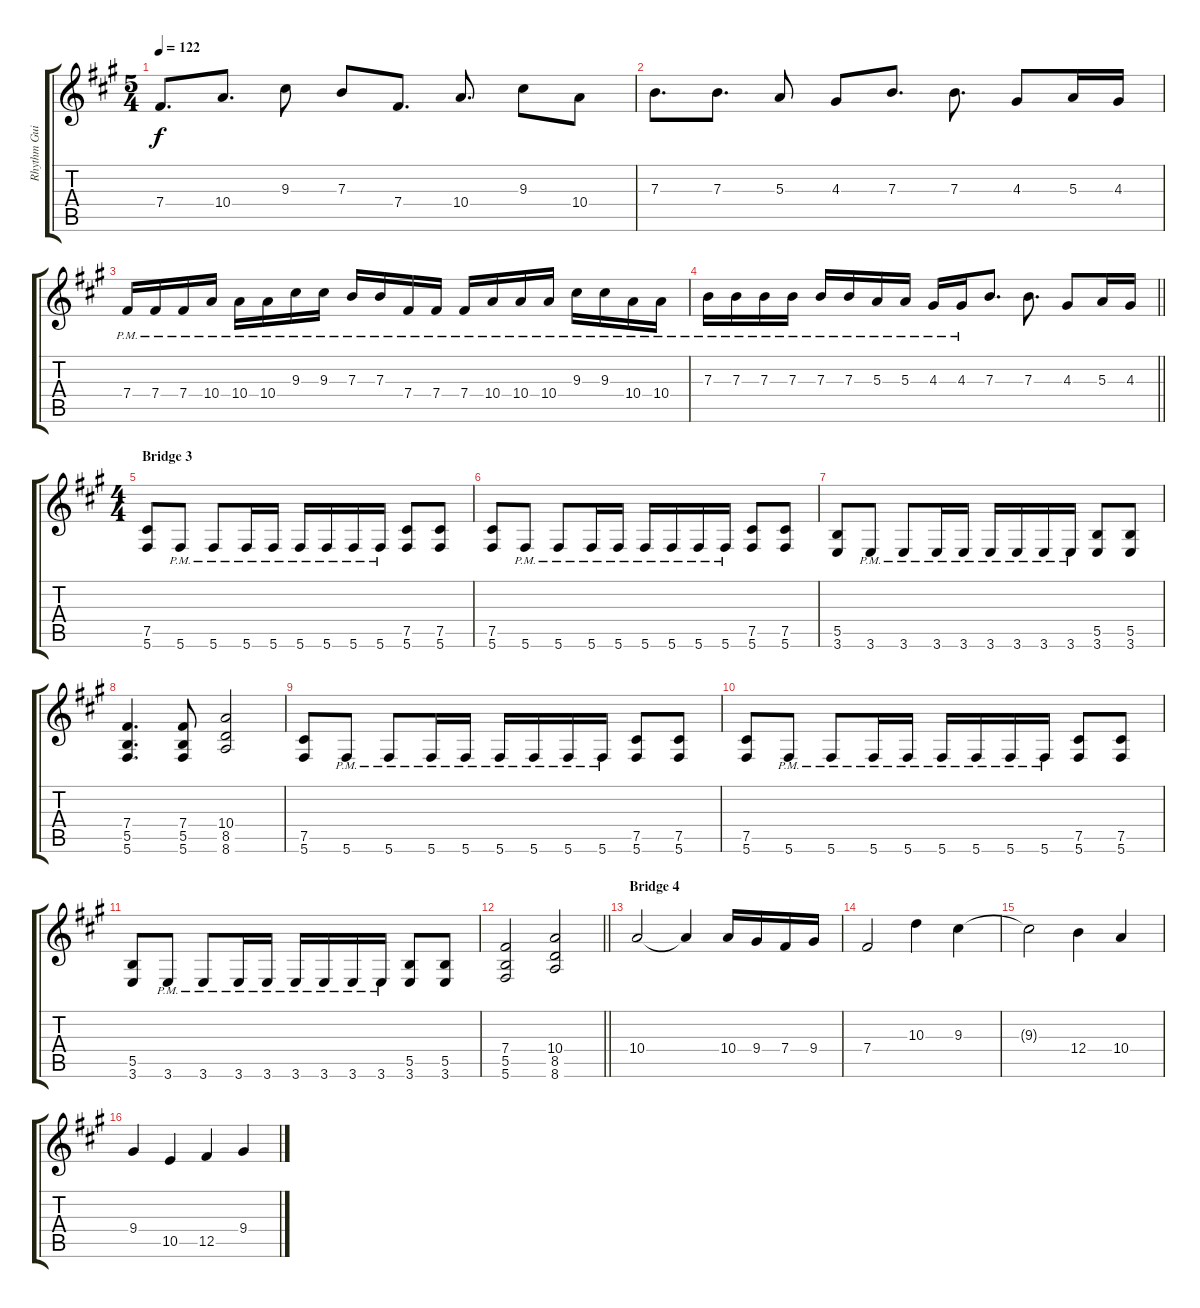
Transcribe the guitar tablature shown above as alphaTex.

\track ("Rhythm Guitar" "Rhythm Gui") {instrument distortionguitar}
\staff {score tabs}
\tuning (Db4 Ab3 E3 B2 Gb2 Db2) {hide}
\ts (5 4)
\tempo 122
\clef g2
\ks f#minor
7.4.8{d dy f} 10.4.8{d} 9.3.8 7.3.8 7.4.8{d} 10.4.8{d} 9.3.8 10.4.8 |
7.3.8{d} 7.3.8{d} 5.3.8 4.3.8 7.3.8{d} 7.3.8{d} 4.3.8 5.3.16 4.3.16 |
7.4{pm}.16 7.4{pm}.16 7.4{pm}.16 10.4{pm}.16 10.4{pm}.16 10.4{pm}.16 9.3{pm}.16 9.3{pm}.16 7.3{pm}.16 7.3{pm}.16 7.4{pm}.16 7.4{pm}.16 7.4{pm}.16 10.4{pm}.16 10.4{pm}.16 10.4{pm}.16 9.3{pm}.16 9.3{pm}.16 10.4{pm}.16 10.4{pm}.16 |
\barLineRight lightlight
7.3{pm}.16 7.3{pm}.16 7.3{pm}.16 7.3{pm}.16 7.3{pm}.16 7.3{pm}.16 5.3{pm}.16 5.3{pm}.16 4.3{pm}.16 4.3{pm}.16 7.3.8{d} 7.3.8{d} 4.3.8 5.3.16 4.3.16 |
\ts (4 4)
\section ("" "Bridge 3")
(7.5 5.6).8 5.6{pm}.8 5.6{pm}.8 5.6{pm}.16 5.6{pm}.16 5.6{pm}.16 5.6{pm}.16 5.6{pm}.16 5.6{pm}.16 (7.5 5.6).8 (7.5 5.6).8 |
(7.5 5.6).8 5.6{pm}.8 5.6{pm}.8 5.6{pm}.16 5.6{pm}.16 5.6{pm}.16 5.6{pm}.16 5.6{pm}.16 5.6{pm}.16 (7.5 5.6).8 (7.5 5.6).8 |
(5.5 3.6).8 3.6{pm}.8 3.6{pm}.8 3.6{pm}.16 3.6{pm}.16 3.6{pm}.16 3.6{pm}.16 3.6{pm}.16 3.6{pm}.16 (5.5 3.6).8 (5.5 3.6).8 |
(7.4 5.5 5.6).4{d} (7.4 5.5 5.6).8 (10.4 8.5 8.6).2 |
(7.5 5.6).8 5.6{pm}.8 5.6{pm}.8 5.6{pm}.16 5.6{pm}.16 5.6{pm}.16 5.6{pm}.16 5.6{pm}.16 5.6{pm}.16 (7.5 5.6).8 (7.5 5.6).8 |
(7.5 5.6).8 5.6{pm}.8 5.6{pm}.8 5.6{pm}.16 5.6{pm}.16 5.6{pm}.16 5.6{pm}.16 5.6{pm}.16 5.6{pm}.16 (7.5 5.6).8 (7.5 5.6).8 |
(5.5 3.6).8 3.6{pm}.8 3.6{pm}.8 3.6{pm}.16 3.6{pm}.16 3.6{pm}.16 3.6{pm}.16 3.6{pm}.16 3.6{pm}.16 (5.5 3.6).8 (5.5 3.6).8 |
\barLineRight lightlight
(7.4 5.5 5.6).2 (10.4 8.5 8.6).2 |
\section ("" "Bridge 4")
10.4.2 10.4{t}.4 10.4.16 9.4.16 7.4.16 9.4.16 |
7.4.2 10.3.4 9.3.4 |
9.3{t}.2 12.4.4 10.4.4 |
9.4.4 10.5.4 12.5.4 9.4.4
